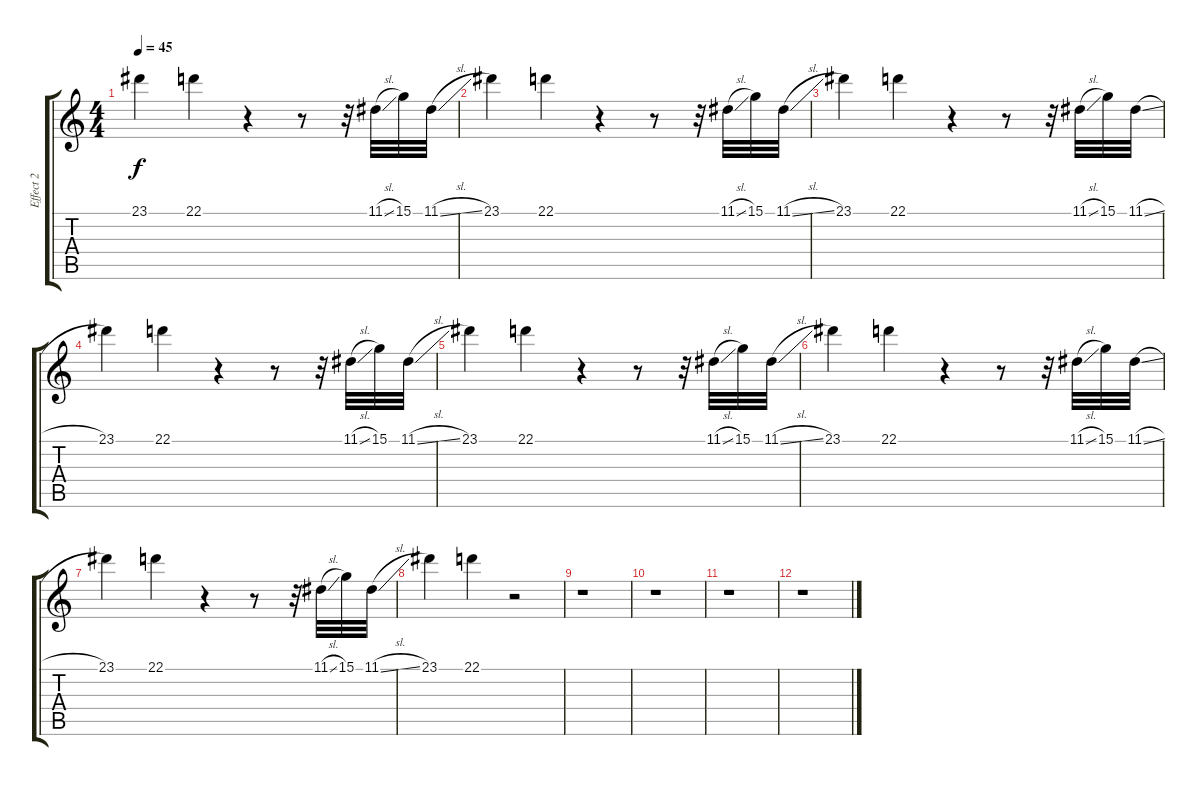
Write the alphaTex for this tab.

\track ("Effect 2" "Effect 2") {instrument lead6voice}
\staff {score tabs}
\tuning (E4 B3 G3 D3 A2 E2) {hide}
\ts (4 4)
\tempo 45
\clef g2
\ks c
23.1.4{dy f volume 16 instrument ocarina} 22.1.4{volume 16 instrument ocarina} r.4 r.8 r.32 11.1{sl}.32{volume 14 instrument ocarina} 15.1.32{volume 14 instrument ocarina} 11.1{sl}.32{volume 14 instrument ocarina} |
23.1.4{volume 14 instrument ocarina} 22.1.4{volume 14 instrument ocarina} r.4 r.8 r.32 11.1{sl}.32{volume 12 instrument ocarina} 15.1.32{volume 12 instrument ocarina} 11.1{sl}.32{volume 12 instrument ocarina} |
23.1.4{volume 12 instrument ocarina} 22.1.4{volume 12 instrument ocarina} r.4 r.8 r.32 11.1{sl}.32{volume 10 instrument ocarina} 15.1.32{volume 10 instrument ocarina} 11.1{sl}.32{volume 10 instrument ocarina} |
23.1.4{volume 10 instrument ocarina} 22.1.4{volume 10 instrument ocarina} r.4 r.8 r.32 11.1{sl}.32{volume 8 instrument ocarina} 15.1.32{volume 8 instrument ocarina} 11.1{sl}.32{volume 8 instrument ocarina} |
23.1.4{volume 8 instrument ocarina} 22.1.4{volume 8 instrument ocarina} r.4 r.8 r.32 11.1{sl}.32{volume 6 instrument ocarina} 15.1.32{volume 6 instrument ocarina} 11.1{sl}.32{volume 6 instrument ocarina} |
23.1.4{volume 6 instrument ocarina} 22.1.4{volume 6 instrument ocarina} r.4 r.8 r.32 11.1{sl}.32{volume 4 instrument ocarina} 15.1.32{volume 4 instrument ocarina} 11.1{sl}.32{volume 4 instrument ocarina} |
23.1.4{volume 4 instrument ocarina} 22.1.4{volume 4 instrument ocarina} r.4 r.8 r.32 11.1{sl}.32{volume 2 instrument ocarina} 15.1.32{volume 2 instrument ocarina} 11.1{sl}.32{volume 2 instrument ocarina} |
23.1.4{volume 2 instrument ocarina} 22.1.4{volume 2 instrument ocarina} r.2 |
r.1 |
r.1 |
r.1 |
r.1
